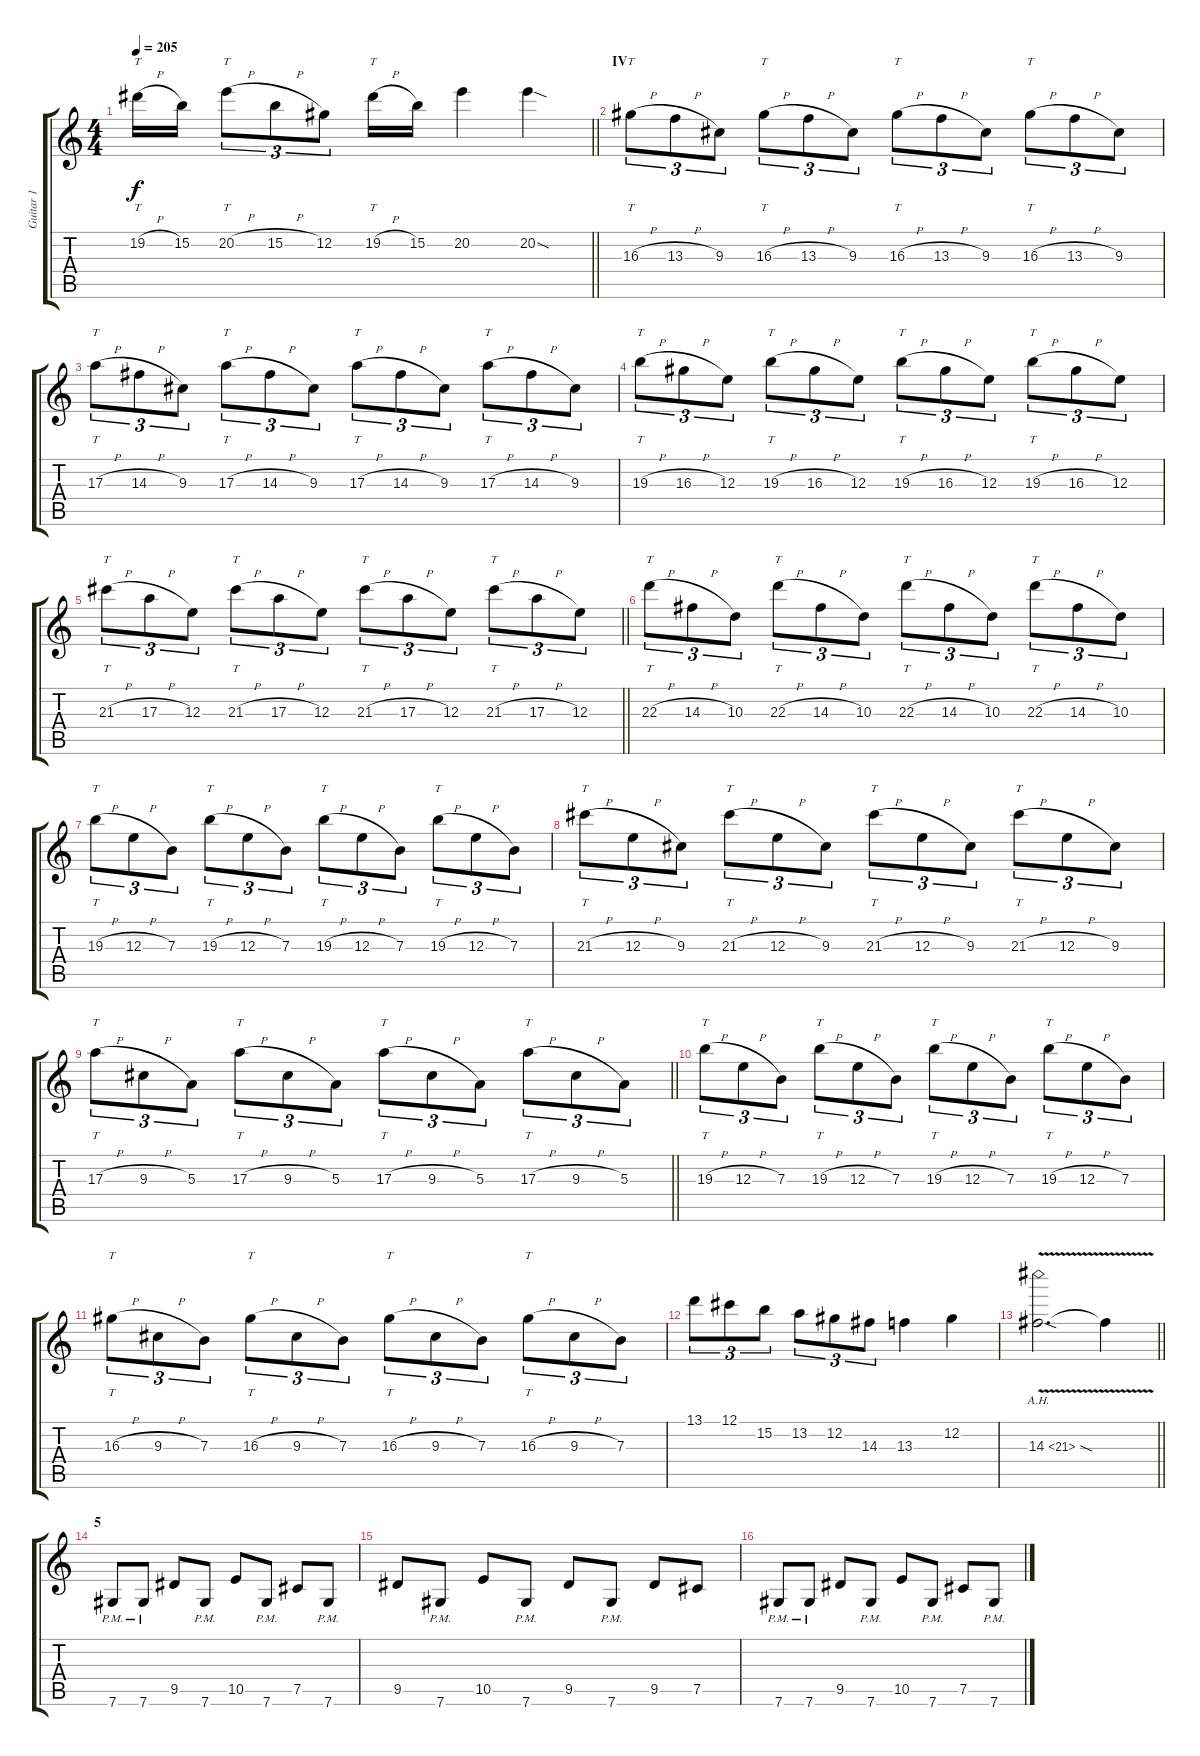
\track ("Guitar 1" "Guitar 1") {instrument distortionguitar}
\staff {score tabs}
\tuning (Db4 Ab3 E3 B2 Gb2 Db2) {hide}
\ts (4 4)
\tempo 205
\clef g2
\barLineRight lightlight
\ks c
19.2{h}.16{tt dy f} 15.2.16 20.2{h}.8{tt tu (3 2)} 15.2{h}.8{tu (3 2)} 12.2.8{tu (3 2)} 19.2{h}.16{tt} 15.2.16 20.2.4 20.2{sod}.4 |
\section ("" "IV")
16.3{h}.8{tt tu (3 2)} 13.3{h}.8{tu (3 2)} 9.3.8{tu (3 2)} 16.3{h}.8{tt tu (3 2)} 13.3{h}.8{tu (3 2)} 9.3.8{tu (3 2)} 16.3{h}.8{tt tu (3 2)} 13.3{h}.8{tu (3 2)} 9.3.8{tu (3 2)} 16.3{h}.8{tt tu (3 2)} 13.3{h}.8{tu (3 2)} 9.3.8{tu (3 2)} |
17.3{h}.8{tt tu (3 2)} 14.3{h}.8{tu (3 2)} 9.3.8{tu (3 2)} 17.3{h}.8{tt tu (3 2)} 14.3{h}.8{tu (3 2)} 9.3.8{tu (3 2)} 17.3{h}.8{tt tu (3 2)} 14.3{h}.8{tu (3 2)} 9.3.8{tu (3 2)} 17.3{h}.8{tt tu (3 2)} 14.3{h}.8{tu (3 2)} 9.3.8{tu (3 2)} |
19.3{h}.8{tt tu (3 2)} 16.3{h}.8{tu (3 2)} 12.3.8{tu (3 2)} 19.3{h}.8{tt tu (3 2)} 16.3{h}.8{tu (3 2)} 12.3.8{tu (3 2)} 19.3{h}.8{tt tu (3 2)} 16.3{h}.8{tu (3 2)} 12.3.8{tu (3 2)} 19.3{h}.8{tt tu (3 2)} 16.3{h}.8{tu (3 2)} 12.3.8{tu (3 2)} |
\barLineRight lightlight
21.3{h}.8{tt tu (3 2)} 17.3{h}.8{tu (3 2)} 12.3.8{tu (3 2)} 21.3{h}.8{tt tu (3 2)} 17.3{h}.8{tu (3 2)} 12.3.8{tu (3 2)} 21.3{h}.8{tt tu (3 2)} 17.3{h}.8{tu (3 2)} 12.3.8{tu (3 2)} 21.3{h}.8{tt tu (3 2)} 17.3{h}.8{tu (3 2)} 12.3.8{tu (3 2)} |
22.3{h}.8{tt tu (3 2)} 14.3{h}.8{tu (3 2)} 10.3.8{tu (3 2)} 22.3{h}.8{tt tu (3 2)} 14.3{h}.8{tu (3 2)} 10.3.8{tu (3 2)} 22.3{h}.8{tt tu (3 2)} 14.3{h}.8{tu (3 2)} 10.3.8{tu (3 2)} 22.3{h}.8{tt tu (3 2)} 14.3{h}.8{tu (3 2)} 10.3.8{tu (3 2)} |
19.3{h}.8{tt tu (3 2)} 12.3{h}.8{tu (3 2)} 7.3.8{tu (3 2)} 19.3{h}.8{tt tu (3 2)} 12.3{h}.8{tu (3 2)} 7.3.8{tu (3 2)} 19.3{h}.8{tt tu (3 2)} 12.3{h}.8{tu (3 2)} 7.3.8{tu (3 2)} 19.3{h}.8{tt tu (3 2)} 12.3{h}.8{tu (3 2)} 7.3.8{tu (3 2)} |
21.3{h}.8{tt tu (3 2)} 12.3{h}.8{tu (3 2)} 9.3.8{tu (3 2)} 21.3{h}.8{tt tu (3 2)} 12.3{h}.8{tu (3 2)} 9.3.8{tu (3 2)} 21.3{h}.8{tt tu (3 2)} 12.3{h}.8{tu (3 2)} 9.3.8{tu (3 2)} 21.3{h}.8{tt tu (3 2)} 12.3{h}.8{tu (3 2)} 9.3.8{tu (3 2)} |
\barLineRight lightlight
17.3{h}.8{tt tu (3 2)} 9.3{h}.8{tu (3 2)} 5.3.8{tu (3 2)} 17.3{h}.8{tt tu (3 2)} 9.3{h}.8{tu (3 2)} 5.3.8{tu (3 2)} 17.3{h}.8{tt tu (3 2)} 9.3{h}.8{tu (3 2)} 5.3.8{tu (3 2)} 17.3{h}.8{tt tu (3 2)} 9.3{h}.8{tu (3 2)} 5.3.8{tu (3 2)} |
19.3{h}.8{tt tu (3 2)} 12.3{h}.8{tu (3 2)} 7.3.8{tu (3 2)} 19.3{h}.8{tt tu (3 2)} 12.3{h}.8{tu (3 2)} 7.3.8{tu (3 2)} 19.3{h}.8{tt tu (3 2)} 12.3{h}.8{tu (3 2)} 7.3.8{tu (3 2)} 19.3{h}.8{tt tu (3 2)} 12.3{h}.8{tu (3 2)} 7.3.8{tu (3 2)} |
16.3{h}.8{tt tu (3 2)} 9.3{h}.8{tu (3 2)} 7.3.8{tu (3 2)} 16.3{h}.8{tt tu (3 2)} 9.3{h}.8{tu (3 2)} 7.3.8{tu (3 2)} 16.3{h}.8{tt tu (3 2)} 9.3{h}.8{tu (3 2)} 7.3.8{tu (3 2)} 16.3{h}.8{tt tu (3 2)} 9.3{h}.8{tu (3 2)} 7.3.8{tu (3 2)} |
13.1.8{tu (3 2)} 12.1.8{tu (3 2)} 15.2.8{tu (3 2)} 13.2.8{tu (3 2)} 12.2.8{tu (3 2)} 14.3.8{tu (3 2)} 13.3.4 12.2.4 |
\barLineRight lightlight
14.3{ah 7 v sod}.2{d} 14.3{t}.4 |
\section ("" "5")
7.6{pm}.8 7.6{pm}.8 9.5.8 7.6{pm}.8 10.5.8 7.6{pm}.8 7.5.8 7.6{pm}.8 |
9.5.8 7.6{pm}.8 10.5.8 7.6{pm}.8 9.5.8 7.6{pm}.8 9.5.8 7.5.8 |
7.6{pm}.8 7.6{pm}.8 9.5.8 7.6{pm}.8 10.5.8 7.6{pm}.8 7.5.8 7.6{pm}.8
